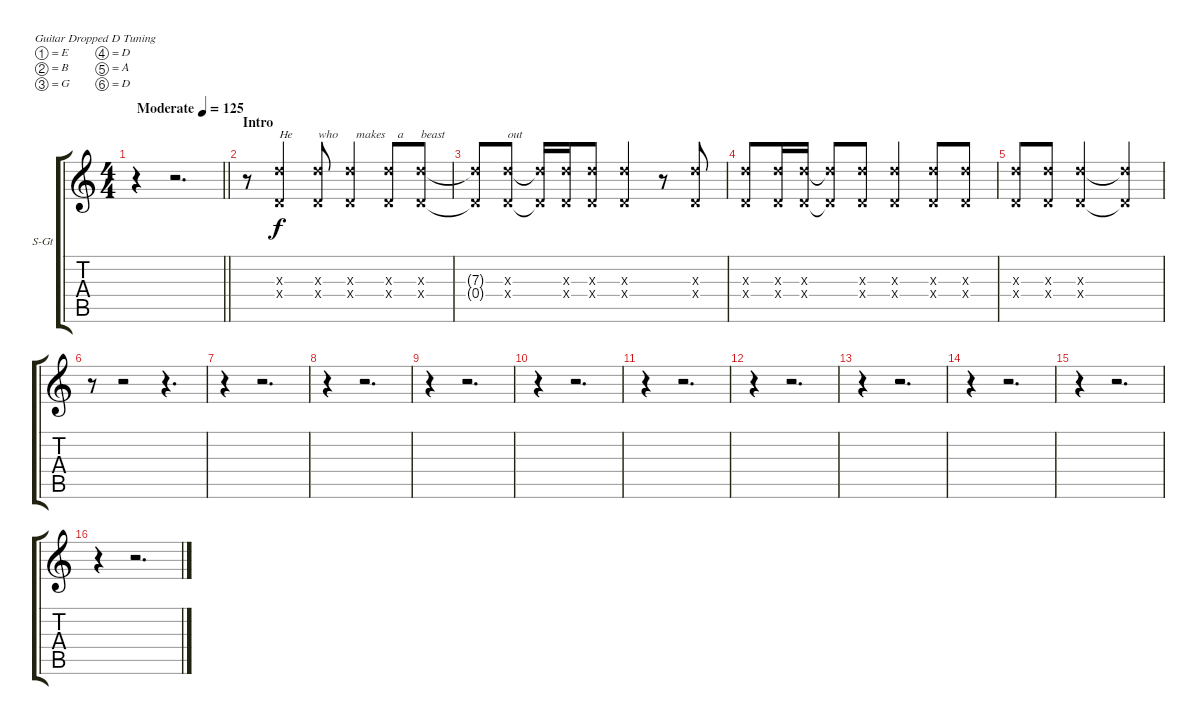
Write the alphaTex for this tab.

\bracketExtendMode groupsimilarinstruments
\firstSystemTrackNameOrientation horizontal
\otherSystemsTrackNameOrientation horizontal
\track ("Intro M Shadows" "S-Gt") {instrument lead6voice}
\staff {score tabs}
\tuning (E4 B3 G3 D3 A2 D2)
\displaytranspose 12
\ts (4 4)
\beaming (8 2 2 2 2)
\tempo (125 "Moderate")
\clef g2
\barLineRight lightlight
\ks c
r.4{dy f instrument lead6voice} r.2{d} |
\section ("" "Intro")
r.8 (7.3{x} 0.4{x}).4{txt "He"} (7.3{x} 0.4{x}).8{txt "who"} (7.3{x} 0.4{x}).4{txt "  makes"} (7.3{x} 0.4{x}).8{txt "   a"} (7.3{x} 0.4{x}).8{txt "beast"} |
(7.3{x t} 0.4{x t}).8 (7.3{x} 0.4{x}).8{txt "out"} (7.3{x t} 0.4{x t}).16 (7.3{x} 0.4{x}).16 (7.3{x} 0.4{x}).8 (7.3{x} 0.4{x}).4 r.8 (7.3{x} 0.4{x}).8 |
(7.3{x} 0.4{x}).8 (7.3{x} 0.4{x}).16 (7.3{x} 0.4{x}).16 (7.3{x t} 0.4{x t}).8 (7.3{x} 0.4{x}).8 (7.3{x} 0.4{x}).4 (7.3{x} 0.4{x}).8 (7.3{x} 0.4{x}).8 |
(7.3{x} 0.4{x}).8 (7.3{x} 0.4{x}).8 (7.3{x} 0.4{x}).2 (7.3{x t} 0.4{x t}).4 |
r.8 r.2 r.4{d} |
r.4 r.2{d} |
r.4 r.2{d} |
r.4 r.2{d} |
r.4 r.2{d} |
r.4 r.2{d} |
r.4 r.2{d} |
r.4 r.2{d} |
r.4 r.2{d} |
r.4 r.2{d} |
r.4 r.2{d}
